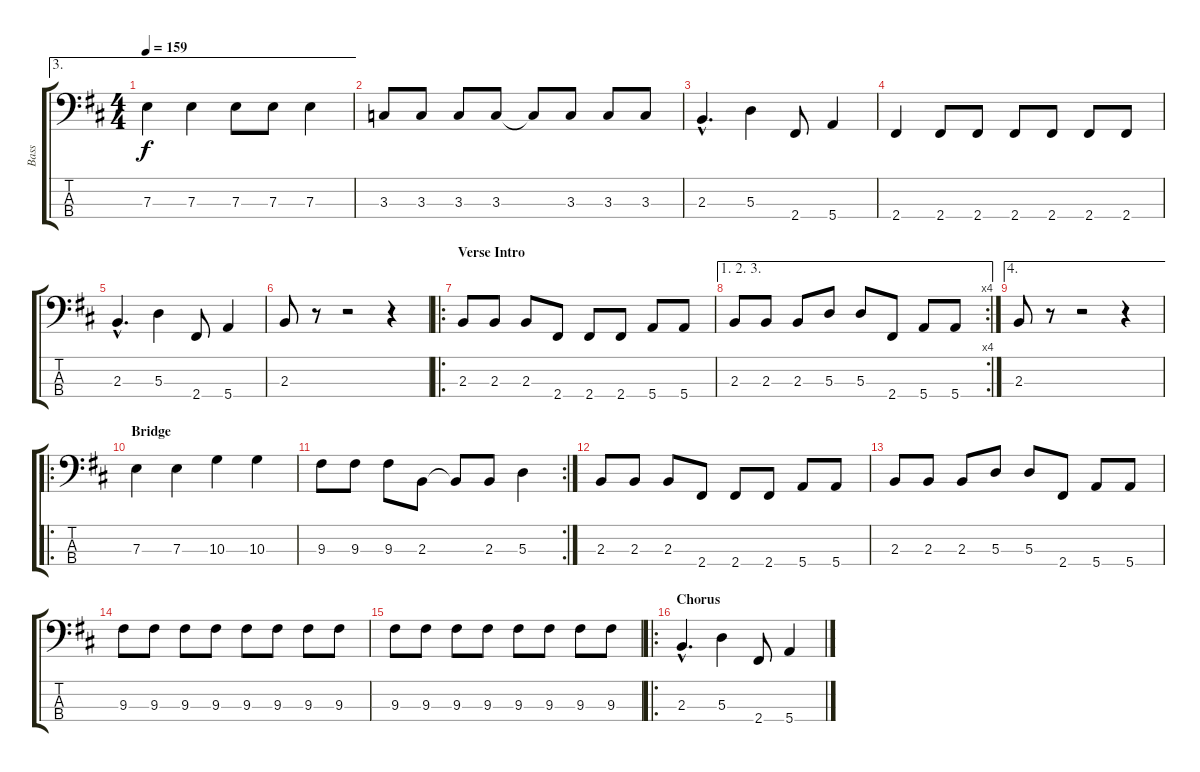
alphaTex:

\track ("Bass" "Bass") {instrument electricbasspick}
\staff {score tabs}
\tuning (G2 D2 A1 E1) {hide}
\ae 3
\ts (4 4)
\tempo 159
\clef f4
\ks d
7.3.4{dy f} 7.3.4 7.3.8 7.3.8 7.3.4 |
3.3.8 3.3.8 3.3.8 3.3.8 3.3{t}.8 3.3.8 3.3.8 3.3.8 |
2.3{hac}.4{d} 5.3.4 2.4.8 5.4.4 |
2.4.4 2.4.8 2.4.8 2.4.8 2.4.8 2.4.8 2.4.8 |
2.3{hac}.4{d} 5.3.4 2.4.8 5.4.4 |
2.3.8 r.8 r.2 r.4 |
\ro
\section ("" "Verse Intro")
2.3.8 2.3.8 2.3.8 2.4.8 2.4.8 2.4.8 5.4.8 5.4.8 |
\ae (1 2 3)
\rc 4
2.3.8 2.3.8 2.3.8 5.3.8 5.3.8 2.4.8 5.4.8 5.4.8 |
\ae 4
2.3.8 r.8 r.2 r.4 |
\ro
\section ("" "Bridge")
7.3.4 7.3.4 10.3.4 10.3.4 |
\rc 2
9.3.8 9.3.8 9.3.8 2.3.8 2.3{t}.8 2.3.8 5.3.4 |
2.3.8 2.3.8 2.3.8 2.4.8 2.4.8 2.4.8 5.4.8 5.4.8 |
2.3.8 2.3.8 2.3.8 5.3.8 5.3.8 2.4.8 5.4.8 5.4.8 |
9.3.8 9.3.8 9.3.8 9.3.8 9.3.8 9.3.8 9.3.8 9.3.8 |
9.3.8 9.3.8 9.3.8 9.3.8 9.3.8 9.3.8 9.3.8 9.3.8 |
\ro
\section ("" "Chorus")
2.3{hac}.4{d} 5.3.4 2.4.8 5.4.4
